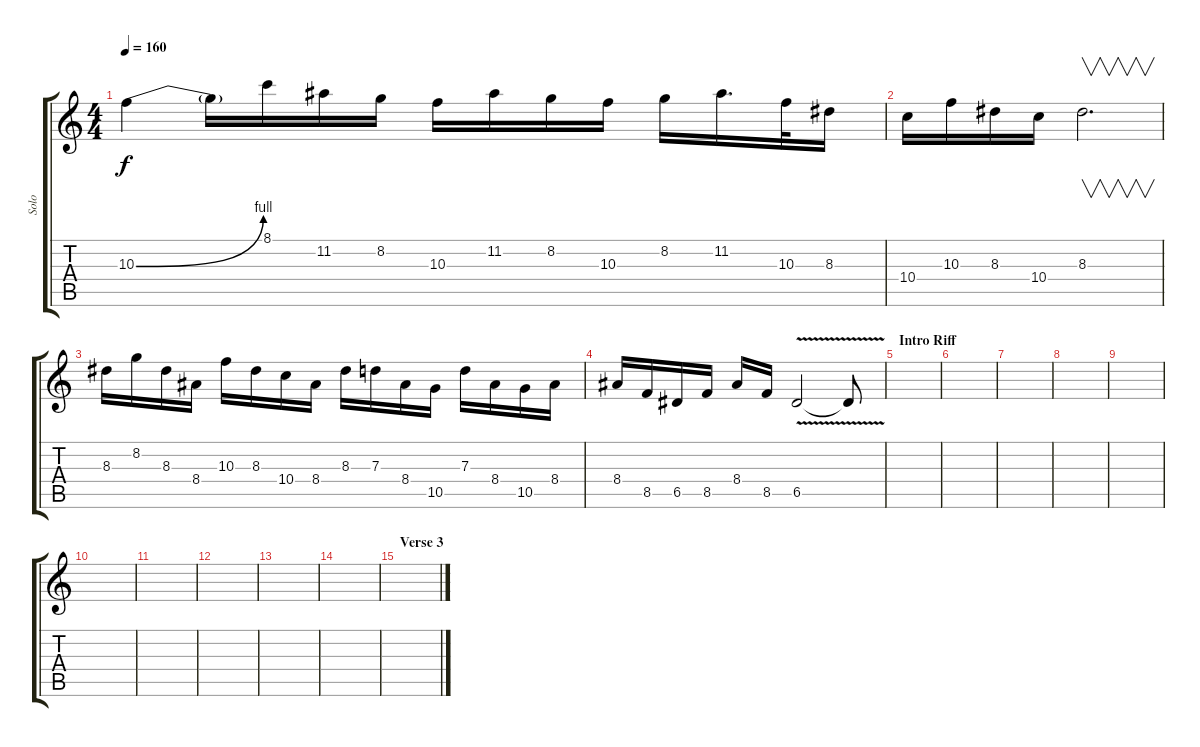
\track ("Solo" "Solo") {instrument distortionguitar}
\staff {score tabs}
\tuning (E4 B3 G3 D3 A2 E2) {hide}
\ts (4 4)
\tempo 160
\clef g2
\ks c
10.3{be (bend 0 0 60 4)}.4{dy f} 10.3{t}.16 8.1.16 11.2.16 8.2.16 10.3.16 11.2.16 8.2.16 10.3.16 8.2.16 11.2.16{d} 10.3.32 8.3.16 |
10.4.16 10.3.16 8.3.16 10.4.16 8.3.2{v d} |
8.3.16 8.2.16 8.3.16 8.4.16 10.3.16 8.3.16 10.4.16 8.4.16 8.3.16 7.3.16 8.4.16 10.5.16 7.3.16 8.4.16 10.5.16 8.4.16 |
8.4.16 8.5.16 6.5.16 8.5.16 8.4.16 8.5.16 6.5{v}.2 6.5{t}.8 |
\section ("" "Intro Riff")
|
|
|
|
|
|
|
|
|
|
\section ("" "Verse 3")
